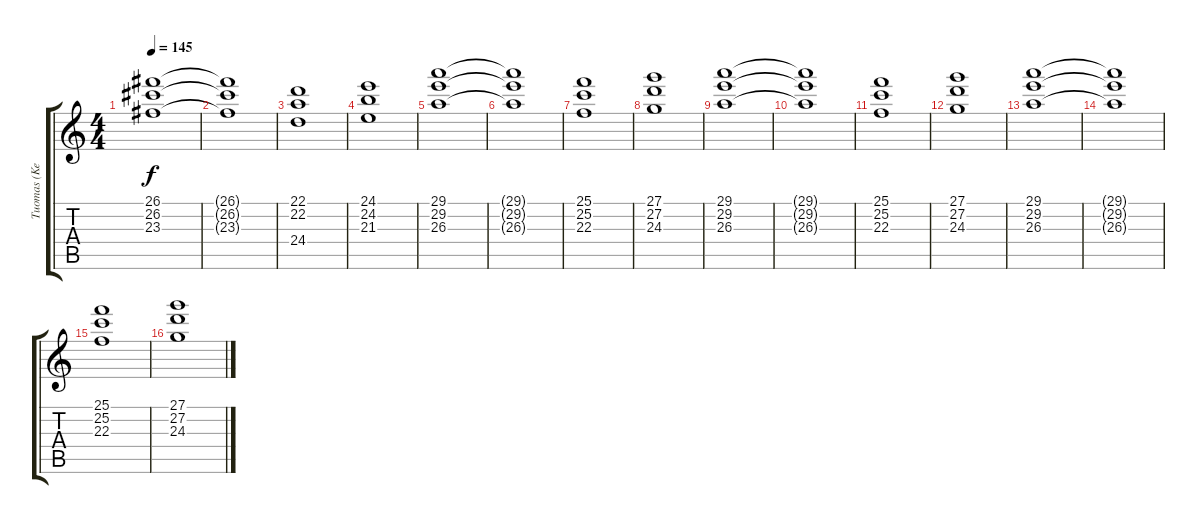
\track ("Tuomas (Keyboard 2)" "Tuomas (Ke") {instrument fx6goblins}
\staff {score tabs}
\tuning (E4 B3 G3 D3 A2 E2) {hide}
\ts (4 4)
\tempo 145
\clef g2
\ks c
(26.1 26.2 23.3).1{dy f} |
(26.1{t} 26.2{t} 23.3{t}).1 |
(22.1 22.2 24.4).1 |
(24.1 24.2 21.3).1 |
(29.1 29.2 26.3).1 |
(29.1{t} 29.2{t} 26.3{t}).1 |
(25.1 25.2 22.3).1 |
(27.1 27.2 24.3).1 |
(29.1 29.2 26.3).1 |
(29.1{t} 29.2{t} 26.3{t}).1 |
(25.1 25.2 22.3).1 |
(27.1 27.2 24.3).1 |
(29.1 29.2 26.3).1 |
(29.1{t} 29.2{t} 26.3{t}).1 |
(25.1 25.2 22.3).1 |
(27.1 27.2 24.3).1
